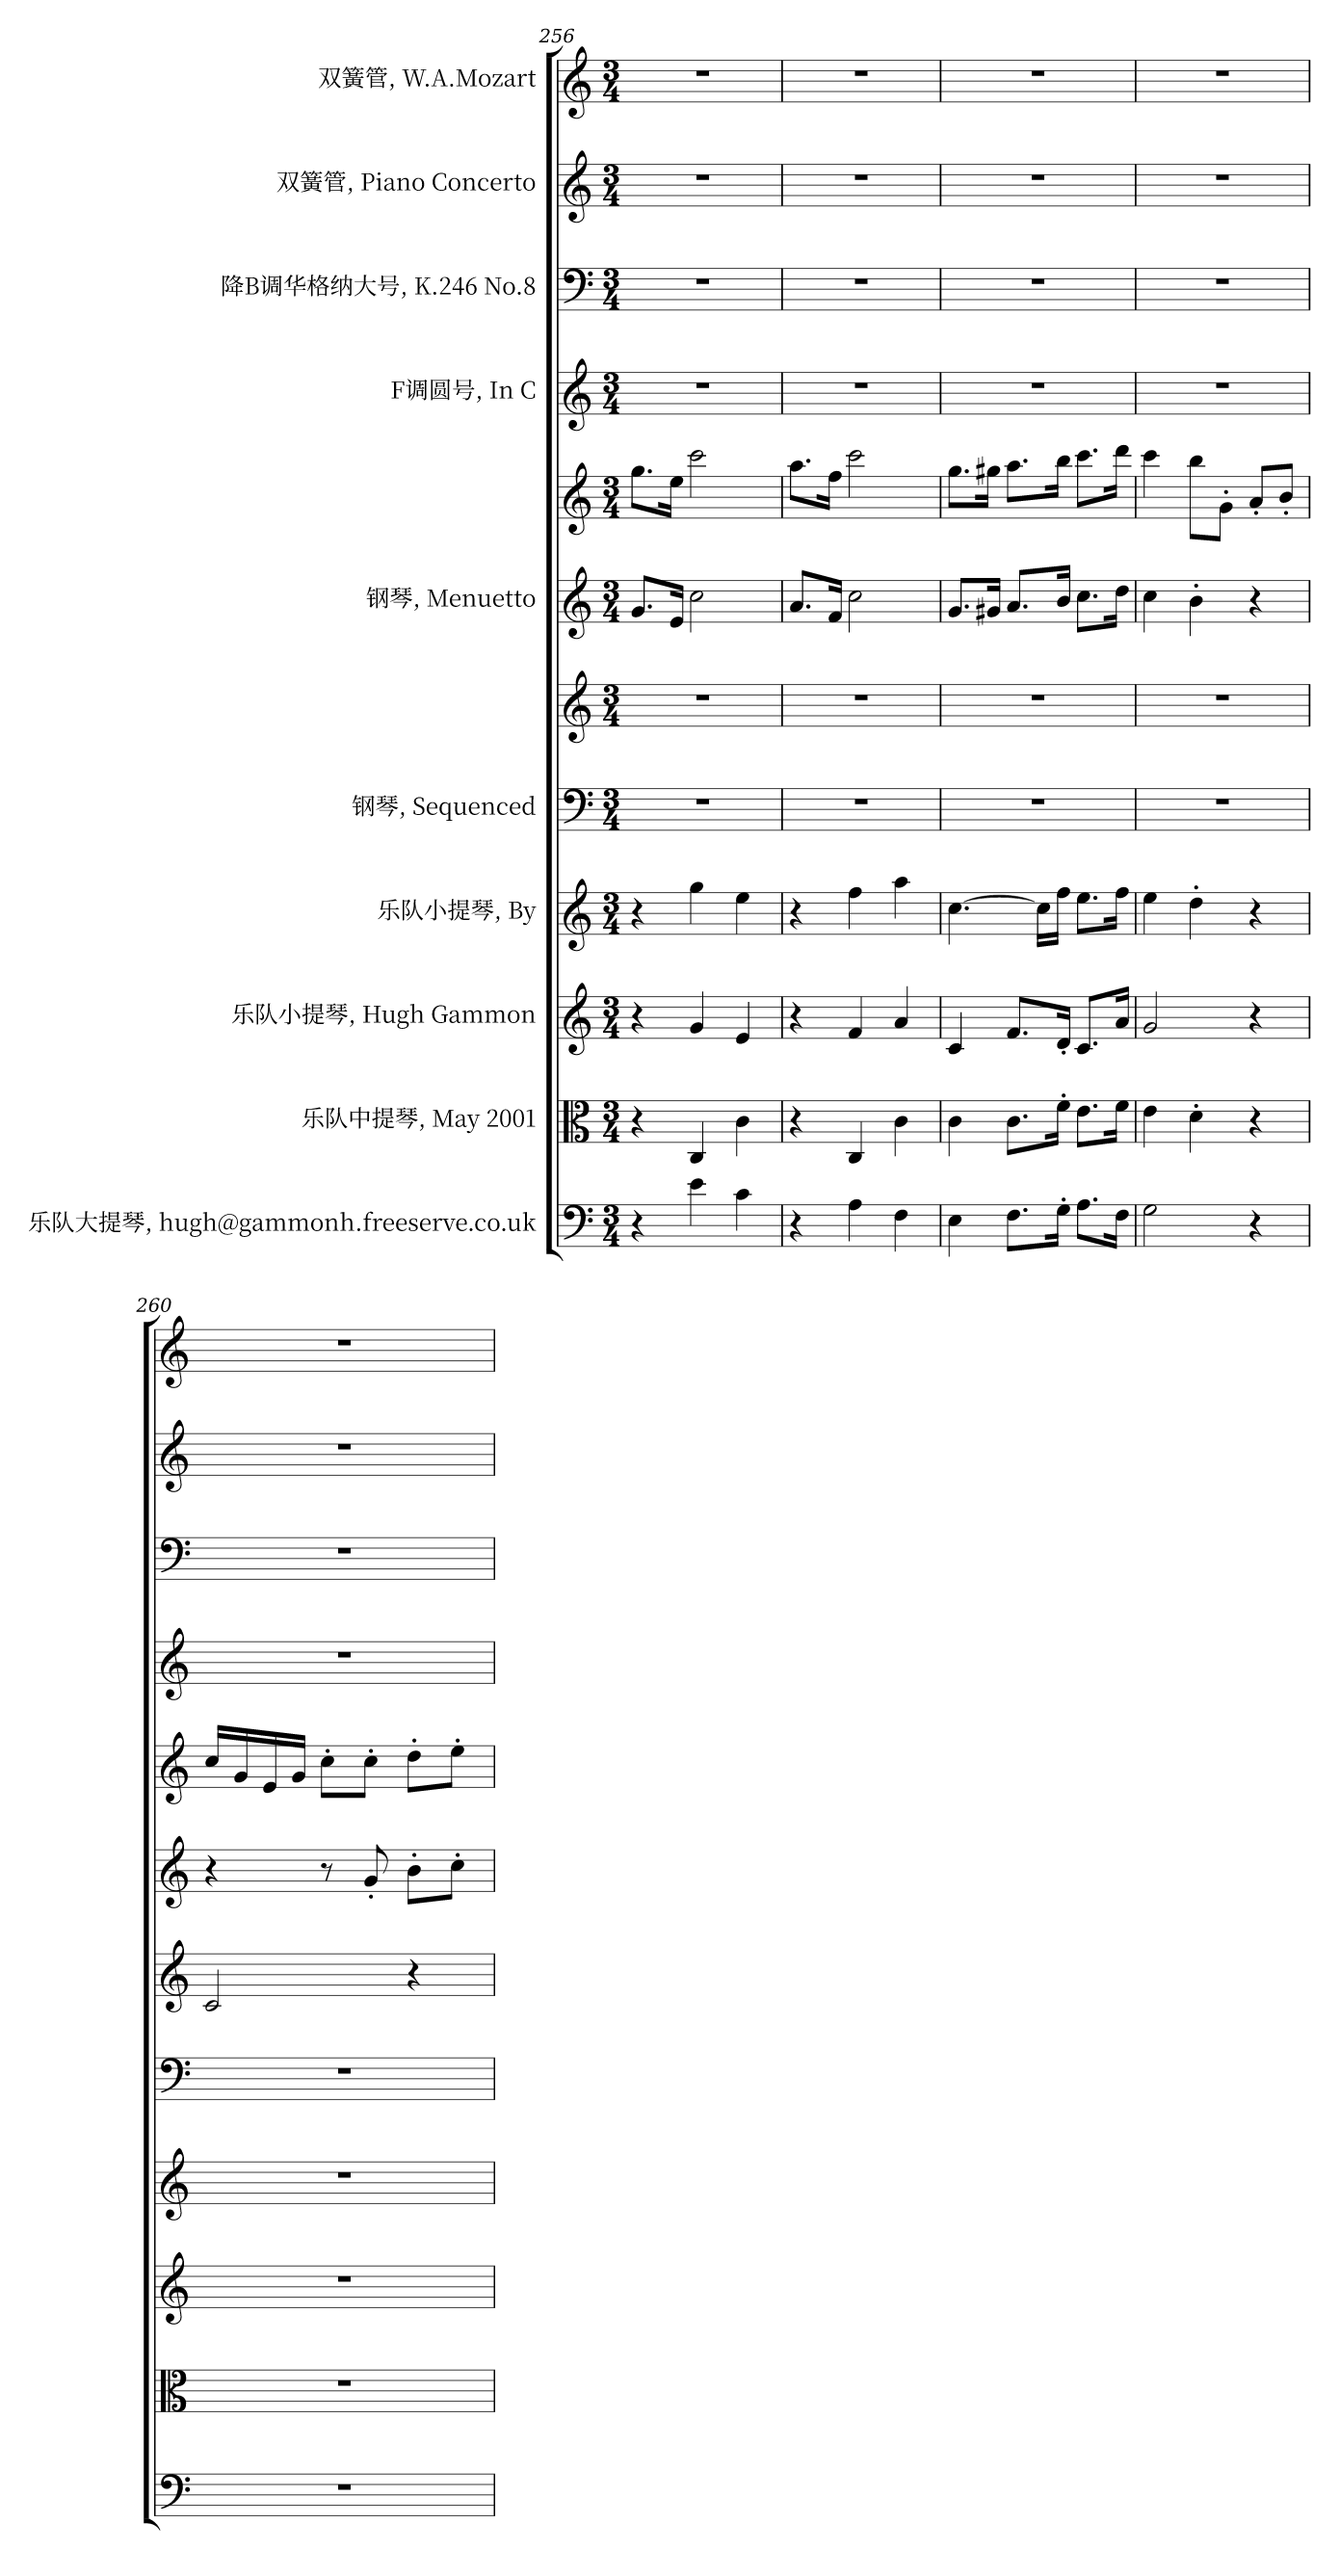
**kern	**kern	**kern	**kern	**kern	**kern	**kern	**kern	**kern	**kern	**kern	**kern
*part10	*part9	*part8	*part7	*part6	*part6	*part5	*part5	*part4	*part3	*part2	*part1
*staff12	*staff11	*staff10	*staff9	*staff8	*staff7	*staff6	*staff5	*staff4	*staff3	*staff2	*staff1
*I"乐队大提琴, hugh@gammonh.freeserve.co.uk	*I"乐队中提琴, May 2001	*I"乐队小提琴, Hugh Gammon	*I"乐队小提琴,         By	*I"钢琴, Sequenced	*	*I"钢琴, Menuetto	*	*I"F调圆号, In C	*I"降B调华格纳大号, K.246 No.8	*I"双簧管, Piano Concerto	*I"双簧管, W.A.Mozart
*clefF4	*clefC3	*clefG2	*clefG2	*clefF4	*clefG2	*clefG2	*clefG2	*clefG2	*clefF4	*clefG2	*clefG2
*	*	*	*	*	*	*	*	*ITrd4c7	*ITrd1c2	*	*
*k[]	*k[]	*k[]	*k[]	*k[]	*k[]	*k[]	*k[]	*k[b-]	*k[b-e-]	*k[]	*k[]
*M3/4	*M3/4	*M3/4	*M3/4	*M3/4	*M3/4	*M3/4	*M3/4	*M3/4	*M3/4	*M3/4	*M3/4
=256	=256	=256	=256	=256	=256	=256	=256	=256	=256	=256	=256
4r	4r	4r	4r	2.r	2.r	8.g/L	8.gg\L	2.r	2.r	2.r	2.r
.	.	.	.	.	.	16e/Jk	16ee\Jk	.	.	.	.
4e\	4C/	4g/	4gg\	.	.	2cc\	2ccc\	.	.	.	.
4c\	4c\	4e/	4ee\	.	.	.	.	.	.	.	.
=257	=257	=257	=257	=257	=257	=257	=257	=257	=257	=257	=257
4r	4r	4r	4r	2.r	2.r	8.a/L	8.aa\L	2.r	2.r	2.r	2.r
.	.	.	.	.	.	16f/Jk	16ff\Jk	.	.	.	.
4A\	4C/	4f/	4ff\	.	.	2cc\	2ccc\	.	.	.	.
4F\	4c\	4a/	4aa\	.	.	.	.	.	.	.	.
!!LO:PB:g=z
=258	=258	=258	=258	=258	=258	=258	=258	=258	=258	=258	=258
4E\	4c\	4c/	[4.cc\	2.r	2.r	8.g/L	8.gg\L	2.r	2.r	2.r	2.r
.	.	.	.	.	.	16g#X/Jk	16gg#X\Jk	.	.	.	.
8.F\L	8.c\L	8.f/L	.	.	.	8.a/L	8.aa\L	.	.	.	.
.	.	.	16cc\LL]	.	.	.	.	.	.	.	.
16G'\Jk	16f'\Jk	16d'/Jk	16ff\JJ	.	.	16b/Jk	16bb\Jk	.	.	.	.
8.A\L	8.e\L	8.c/L	8.ee\L	.	.	8.cc\L	8.ccc\L	.	.	.	.
16F\Jk	16f\Jk	16a/Jk	16ff\Jk	.	.	16dd\Jk	16ddd\Jk	.	.	.	.
=259	=259	=259	=259	=259	=259	=259	=259	=259	=259	=259	=259
2G\	4e\	2g/	4ee\	2.r	2.r	4cc\	4ccc\	2.r	2.r	2.r	2.r
.	4d'\	.	4dd'\	.	.	4b'\	8bb\L	.	.	.	.
.	.	.	.	.	.	.	8g'\J	.	.	.	.
4r	4r	4r	4r	.	.	4r	8a'/L	.	.	.	.
.	.	.	.	.	.	.	8b'/J	.	.	.	.
=260	=260	=260	=260	=260	=260	=260	=260	=260	=260	=260	=260
2.r	2.r	2.r	2.r	2.r	2c/	4r	16cc/LL	2.r	2.r	2.r	2.r
.	.	.	.	.	.	.	16g/	.	.	.	.
.	.	.	.	.	.	.	16e/	.	.	.	.
.	.	.	.	.	.	.	16g/JJ	.	.	.	.
.	.	.	.	.	.	8r	8cc'\L	.	.	.	.
.	.	.	.	.	.	8g'/	8cc'\J	.	.	.	.
.	.	.	.	.	4r	8b'\L	8dd'\L	.	.	.	.
.	.	.	.	.	.	8cc'\J	8ee'\J	.	.	.	.
=	=	=	=	=	=	=	=	=	=	=	=
*-	*-	*-	*-	*-	*-	*-	*-	*-	*-	*-	*-
